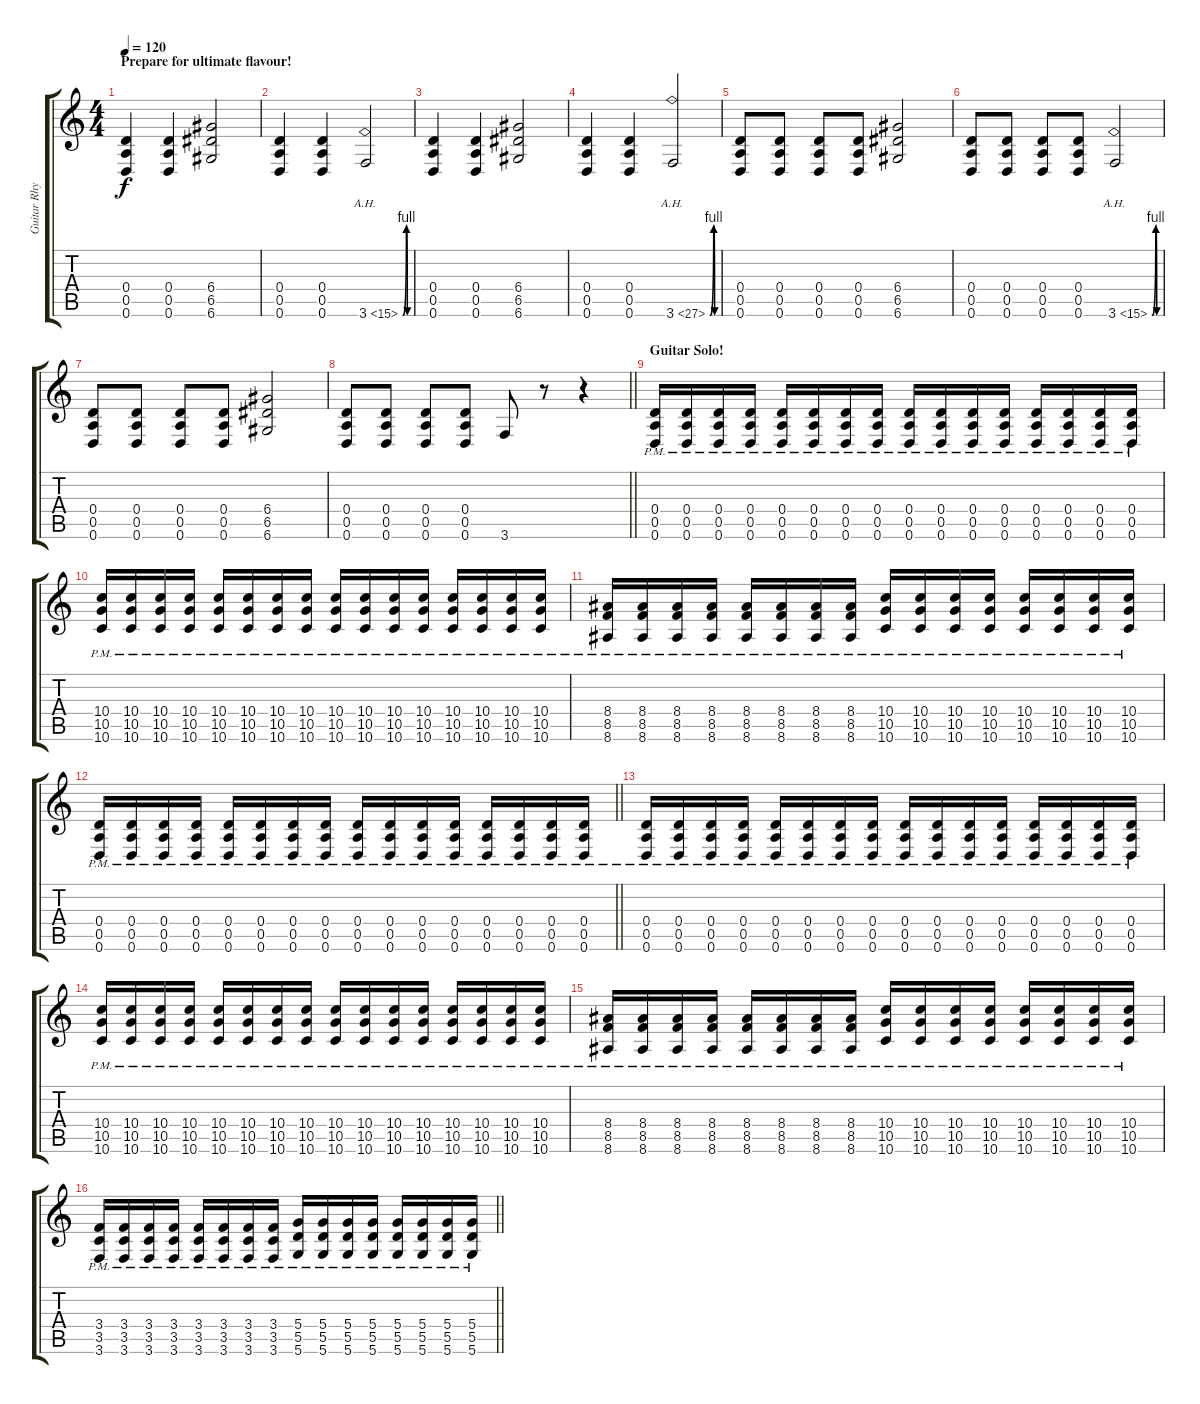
\track ("Guitar Rhytm" "Guitar Rhy") {instrument distortionguitar}
\staff {score tabs}
\tuning (E4 B3 G3 D3 A2 D2) {hide}
\ts (4 4)
\section ("" "Prepare for ultimate flavour!")
\tempo 120
\clef g2
\ks c
(0.4 0.5 0.6).4{dy f} (0.4 0.5 0.6).4 (6.4 6.5 6.6).2 |
(0.4 0.5 0.6).4 (0.4 0.5 0.6).4 3.6{be (custom 0 0 30 4 38 0 60 0) ah 12}.2 |
(0.4 0.5 0.6).4 (0.4 0.5 0.6).4 (6.4 6.5 6.6).2 |
(0.4 0.5 0.6).4 (0.4 0.5 0.6).4 3.6{be (custom 0 0 30 4 38 0 60 0) ah 24}.2 |
(0.4 0.5 0.6).8 (0.4 0.5 0.6).8 (0.4 0.5 0.6).8 (0.4 0.5 0.6).8 (6.4 6.5 6.6).2 |
(0.4 0.5 0.6).8 (0.4 0.5 0.6).8 (0.4 0.5 0.6).8 (0.4 0.5 0.6).8 3.6{be (custom 0 0 30 4 38 0 60 0) ah 12}.2 |
(0.4 0.5 0.6).8 (0.4 0.5 0.6).8 (0.4 0.5 0.6).8 (0.4 0.5 0.6).8 (6.4 6.5 6.6).2 |
\barLineRight lightlight
(0.4 0.5 0.6).8 (0.4 0.5 0.6).8 (0.4 0.5 0.6).8 (0.4 0.5 0.6).8 3.6.8 r.8 r.4 |
\section ("" "Guitar Solo!")
(0.4{pm} 0.5{pm} 0.6{pm}).16 (0.4{pm} 0.5{pm} 0.6{pm}).16 (0.4{pm} 0.5{pm} 0.6{pm}).16 (0.4{pm} 0.5{pm} 0.6{pm}).16 (0.4{pm} 0.5{pm} 0.6{pm}).16 (0.4{pm} 0.5{pm} 0.6{pm}).16 (0.4{pm} 0.5{pm} 0.6{pm}).16 (0.4{pm} 0.5{pm} 0.6{pm}).16 (0.4{pm} 0.5{pm} 0.6{pm}).16 (0.4{pm} 0.5{pm} 0.6{pm}).16 (0.4{pm} 0.5{pm} 0.6{pm}).16 (0.4{pm} 0.5{pm} 0.6{pm}).16 (0.4{pm} 0.5{pm} 0.6{pm}).16 (0.4{pm} 0.5{pm} 0.6{pm}).16 (0.4{pm} 0.5{pm} 0.6{pm}).16 (0.4{pm} 0.5{pm} 0.6{pm}).16 |
(10.4{pm} 10.5{pm} 10.6{pm}).16 (10.4{pm} 10.5{pm} 10.6{pm}).16 (10.4{pm} 10.5{pm} 10.6{pm}).16 (10.4{pm} 10.5{pm} 10.6{pm}).16 (10.4{pm} 10.5{pm} 10.6{pm}).16 (10.4{pm} 10.5{pm} 10.6{pm}).16 (10.4{pm} 10.5{pm} 10.6{pm}).16 (10.4{pm} 10.5{pm} 10.6{pm}).16 (10.4{pm} 10.5{pm} 10.6{pm}).16 (10.4{pm} 10.5{pm} 10.6{pm}).16 (10.4{pm} 10.5{pm} 10.6{pm}).16 (10.4{pm} 10.5{pm} 10.6{pm}).16 (10.4{pm} 10.5{pm} 10.6{pm}).16 (10.4{pm} 10.5{pm} 10.6{pm}).16 (10.4{pm} 10.5{pm} 10.6{pm}).16 (10.4{pm} 10.5{pm} 10.6{pm}).16 |
(8.4{pm} 8.5{pm} 8.6{pm}).16 (8.4{pm} 8.5{pm} 8.6{pm}).16 (8.4{pm} 8.5{pm} 8.6{pm}).16 (8.4{pm} 8.5{pm} 8.6{pm}).16 (8.4{pm} 8.5{pm} 8.6{pm}).16 (8.4{pm} 8.5{pm} 8.6{pm}).16 (8.4{pm} 8.5{pm} 8.6{pm}).16 (8.4{pm} 8.5{pm} 8.6{pm}).16 (10.4{pm} 10.5{pm} 10.6{pm}).16 (10.4{pm} 10.5{pm} 10.6{pm}).16 (10.4{pm} 10.5{pm} 10.6{pm}).16 (10.4{pm} 10.5{pm} 10.6{pm}).16 (10.4{pm} 10.5{pm} 10.6{pm}).16 (10.4{pm} 10.5{pm} 10.6{pm}).16 (10.4{pm} 10.5{pm} 10.6{pm}).16 (10.4{pm} 10.5{pm} 10.6{pm}).16 |
\barLineRight lightlight
(0.4{pm} 0.5{pm} 0.6{pm}).16 (0.4{pm} 0.5{pm} 0.6{pm}).16 (0.4{pm} 0.5{pm} 0.6{pm}).16 (0.4{pm} 0.5{pm} 0.6{pm}).16 (0.4{pm} 0.5{pm} 0.6{pm}).16 (0.4{pm} 0.5{pm} 0.6{pm}).16 (0.4{pm} 0.5{pm} 0.6{pm}).16 (0.4{pm} 0.5{pm} 0.6{pm}).16 (0.4{pm} 0.5{pm} 0.6{pm}).16 (0.4{pm} 0.5{pm} 0.6{pm}).16 (0.4{pm} 0.5{pm} 0.6{pm}).16 (0.4{pm} 0.5{pm} 0.6{pm}).16 (0.4{pm} 0.5{pm} 0.6{pm}).16 (0.4{pm} 0.5{pm} 0.6{pm}).16 (0.4{pm} 0.5{pm} 0.6{pm}).16 (0.4{pm} 0.5{pm} 0.6{pm}).16 |
(0.4{pm} 0.5{pm} 0.6{pm}).16 (0.4{pm} 0.5{pm} 0.6{pm}).16 (0.4{pm} 0.5{pm} 0.6{pm}).16 (0.4{pm} 0.5{pm} 0.6{pm}).16 (0.4{pm} 0.5{pm} 0.6{pm}).16 (0.4{pm} 0.5{pm} 0.6{pm}).16 (0.4{pm} 0.5{pm} 0.6{pm}).16 (0.4{pm} 0.5{pm} 0.6{pm}).16 (0.4{pm} 0.5{pm} 0.6{pm}).16 (0.4{pm} 0.5{pm} 0.6{pm}).16 (0.4{pm} 0.5{pm} 0.6{pm}).16 (0.4{pm} 0.5{pm} 0.6{pm}).16 (0.4{pm} 0.5{pm} 0.6{pm}).16 (0.4{pm} 0.5{pm} 0.6{pm}).16 (0.4{pm} 0.5{pm} 0.6{pm}).16 (0.4{pm} 0.5{pm} 0.6{pm}).16 |
(10.4{pm} 10.5{pm} 10.6{pm}).16 (10.4{pm} 10.5{pm} 10.6{pm}).16 (10.4{pm} 10.5{pm} 10.6{pm}).16 (10.4{pm} 10.5{pm} 10.6{pm}).16 (10.4{pm} 10.5{pm} 10.6{pm}).16 (10.4{pm} 10.5{pm} 10.6{pm}).16 (10.4{pm} 10.5{pm} 10.6{pm}).16 (10.4{pm} 10.5{pm} 10.6{pm}).16 (10.4{pm} 10.5{pm} 10.6{pm}).16 (10.4{pm} 10.5{pm} 10.6{pm}).16 (10.4{pm} 10.5{pm} 10.6{pm}).16 (10.4{pm} 10.5{pm} 10.6{pm}).16 (10.4{pm} 10.5{pm} 10.6{pm}).16 (10.4{pm} 10.5{pm} 10.6{pm}).16 (10.4{pm} 10.5{pm} 10.6{pm}).16 (10.4{pm} 10.5{pm} 10.6{pm}).16 |
(8.4{pm} 8.5{pm} 8.6{pm}).16 (8.4{pm} 8.5{pm} 8.6{pm}).16 (8.4{pm} 8.5{pm} 8.6{pm}).16 (8.4{pm} 8.5{pm} 8.6{pm}).16 (8.4{pm} 8.5{pm} 8.6{pm}).16 (8.4{pm} 8.5{pm} 8.6{pm}).16 (8.4{pm} 8.5{pm} 8.6{pm}).16 (8.4{pm} 8.5{pm} 8.6{pm}).16 (10.4{pm} 10.5{pm} 10.6{pm}).16 (10.4{pm} 10.5{pm} 10.6{pm}).16 (10.4{pm} 10.5{pm} 10.6{pm}).16 (10.4{pm} 10.5{pm} 10.6{pm}).16 (10.4{pm} 10.5{pm} 10.6{pm}).16 (10.4{pm} 10.5{pm} 10.6{pm}).16 (10.4{pm} 10.5{pm} 10.6{pm}).16 (10.4{pm} 10.5{pm} 10.6{pm}).16 |
\barLineRight lightlight
(3.4{pm} 3.5{pm} 3.6).16 (3.4{pm} 3.5{pm} 3.6{pm}).16 (3.4{pm} 3.5{pm} 3.6{pm}).16 (3.4{pm} 3.5{pm} 3.6{pm}).16 (3.4{pm} 3.5{pm} 3.6{pm}).16 (3.4{pm} 3.5{pm} 3.6{pm}).16 (3.4{pm} 3.5{pm} 3.6{pm}).16 (3.4{pm} 3.5{pm} 3.6{pm}).16 (5.4{pm} 5.5{pm} 5.6{pm}).16 (5.4{pm} 5.5{pm} 5.6{pm}).16 (5.4{pm} 5.5{pm} 5.6{pm}).16 (5.4{pm} 5.5{pm} 5.6{pm}).16 (5.4{pm} 5.5{pm} 5.6{pm}).16 (5.4{pm} 5.5{pm} 5.6{pm}).16 (5.4{pm} 5.5{pm} 5.6{pm}).16 (5.4{pm} 5.5{pm} 5.6{pm}).16
